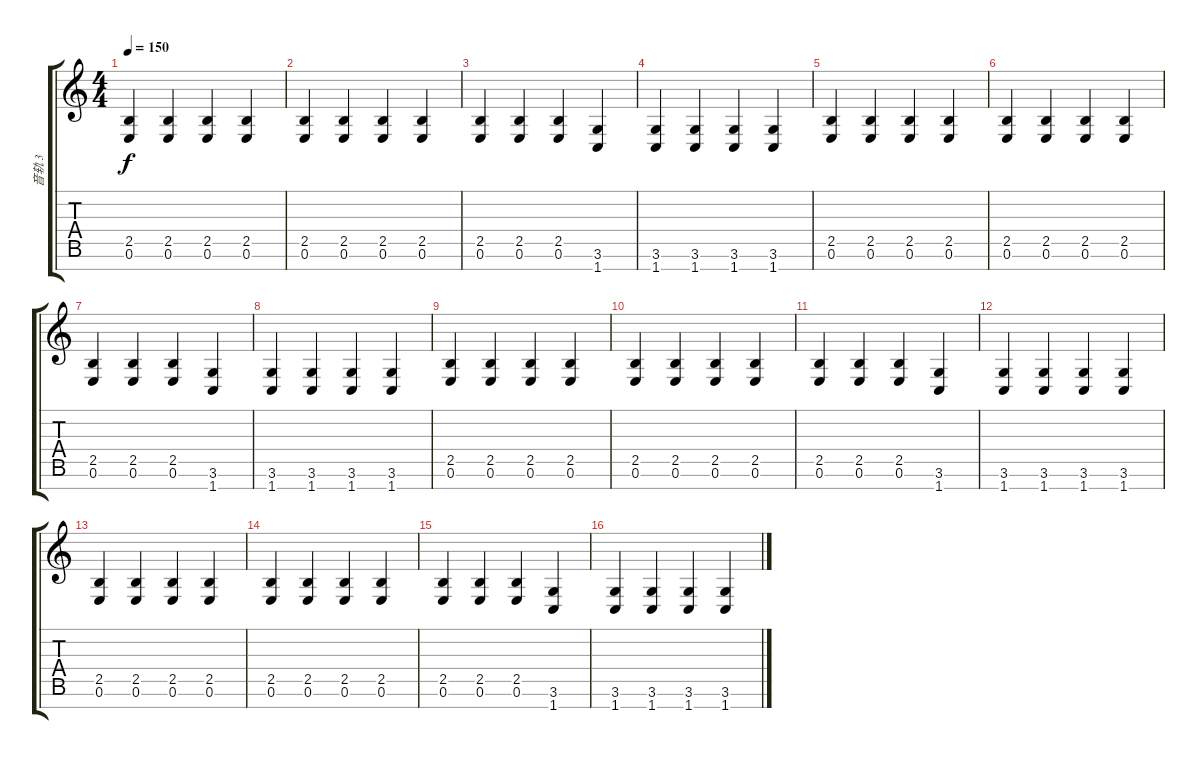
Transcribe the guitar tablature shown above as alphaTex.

\track ("音轨 3" "音轨 3") {instrument distortionguitar}
\staff {score tabs}
\tuning (E4 B3 G3 D3 A2 E2 B1) {hide}
\ts (4 4)
\tempo 150
\clef g2
\ks c
(2.5 0.6).4{dy f} (2.5 0.6).4 (2.5 0.6).4 (2.5 0.6).4 |
(2.5 0.6).4 (2.5 0.6).4 (2.5 0.6).4 (2.5 0.6).4 |
(2.5 0.6).4 (2.5 0.6).4 (2.5 0.6).4 (3.6 1.7).4 |
(3.6 1.7).4 (3.6 1.7).4 (3.6 1.7).4 (3.6 1.7).4 |
(2.5 0.6).4 (2.5 0.6).4 (2.5 0.6).4 (2.5 0.6).4 |
(2.5 0.6).4 (2.5 0.6).4 (2.5 0.6).4 (2.5 0.6).4 |
(2.5 0.6).4 (2.5 0.6).4 (2.5 0.6).4 (3.6 1.7).4 |
(3.6 1.7).4 (3.6 1.7).4 (3.6 1.7).4 (3.6 1.7).4 |
(2.5 0.6).4 (2.5 0.6).4 (2.5 0.6).4 (2.5 0.6).4 |
(2.5 0.6).4 (2.5 0.6).4 (2.5 0.6).4 (2.5 0.6).4 |
(2.5 0.6).4 (2.5 0.6).4 (2.5 0.6).4 (3.6 1.7).4 |
(3.6 1.7).4 (3.6 1.7).4 (3.6 1.7).4 (3.6 1.7).4 |
(2.5 0.6).4 (2.5 0.6).4 (2.5 0.6).4 (2.5 0.6).4 |
(2.5 0.6).4 (2.5 0.6).4 (2.5 0.6).4 (2.5 0.6).4 |
(2.5 0.6).4 (2.5 0.6).4 (2.5 0.6).4 (3.6 1.7).4 |
(3.6 1.7).4 (3.6 1.7).4 (3.6 1.7).4 (3.6 1.7).4
